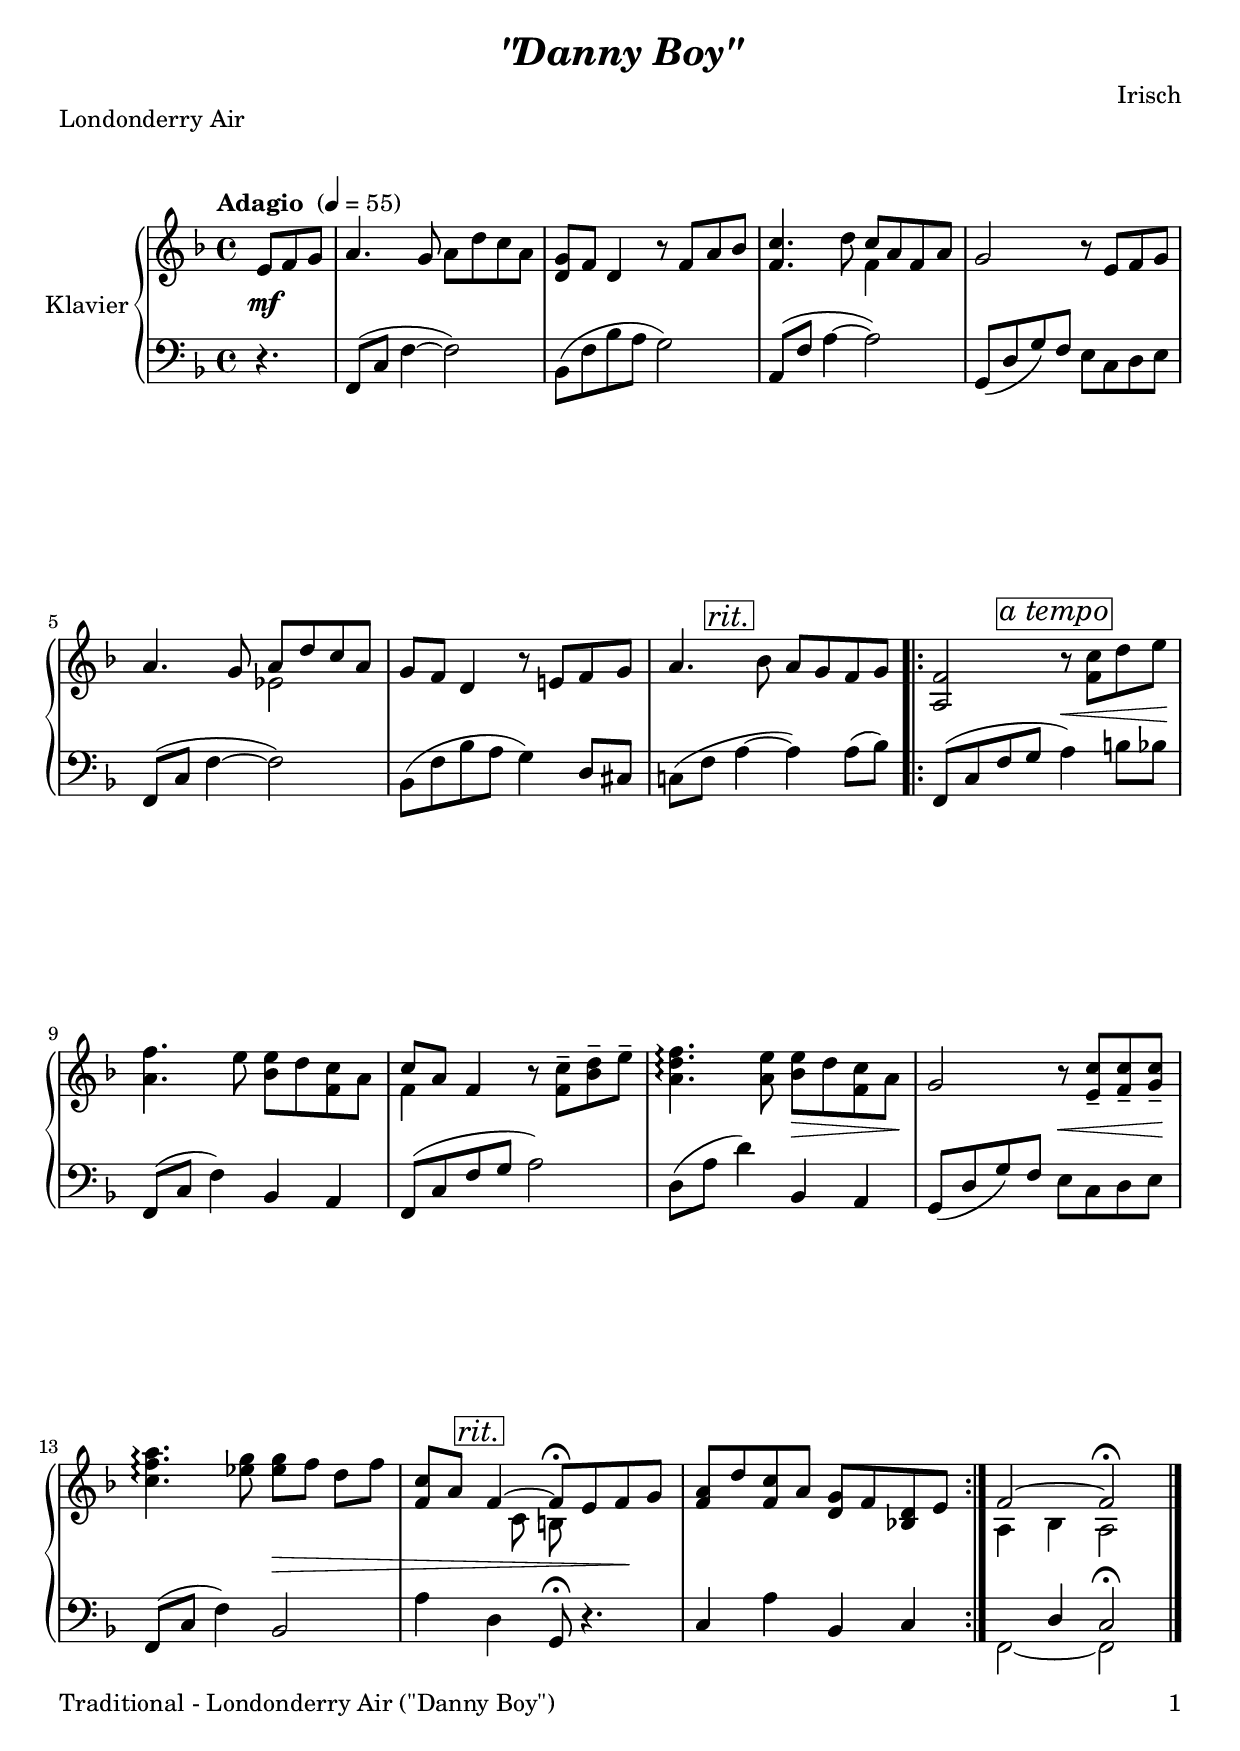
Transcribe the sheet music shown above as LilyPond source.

\version "2.24.1"
\include "deutsch.ly"

#(set-global-staff-size 21)

\header {
  title       = \markup \bold \italic "\"Danny Boy\""
  composer    = "Irisch"
%  arranger    = ""
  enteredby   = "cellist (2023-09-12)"
  piece       = "Londonderry Air"
}

voiceconsts = {
  \key f \major
  \time 4/4
%  \numericTimeSignature
  \compressEmptyMeasures
  % Set default beaming for all staves
%  \set Timing.beamExceptions = #'()
%  \set Timing.baseMoment     = #(ly:make-moment 1 4)
%  \set Timing.beatStructure  = #'(1 1 1)
  \tempo "Adagio " 4=55
}

mikl = "bright acoustic"
% mikl = "church organ"

atem = \mark \markup \box \italic "a tempo"
dcaf = \mark \markup \box \italic "D.C. al Fine"
fine = \mark \markup \box \italic "Fine"
rit  = \mark \markup \box \italic "rit."

va = \relative c' {
  \voiceconsts

  \partial 4. e8 f g
  a4. g8 a d c a
  <d, g> f d4 r8 f a b

  <f c'>4. d'8 << { c a f a } \\ { f4 s } >>
  g2 r8 e f g

  a4. g8 << { a d c a } \\ es2 >>
  g8 f d4 r8 e! f g

  a4. b8 a g f g
  \repeat volta 2 {
    <a, f'>2 r8 <f' c'> d' e

    <a, f'>4. e'8 <b e> d <f, c'> a
    << { c[ a] } \\ f4 >> f r8 <f c'>-- <b d>-- e--

    <a, d f>4.\arpeggio <a e'>8 <b e> d <f, c'> a
    g2 r8 <e c'>-- <f c'>-- <g c>--

    <c f a>4.\arpeggio <es g>8 <es g> f d[ f]
    <f, c'> a << { f4~ f8\fermata e f g } \\ { s8 c, h s4. } >>

    <f' a>8 d' <f, c'> a <d, g> f <b,! d> e
  }
  << { f2~ f\fermata } \\ { a,4 b a2 } >> \bar "|."
}

vb = \relative c, {
  \voiceconsts
  \clef "bass"

  \partial 4. r4.
  f8( c' f4~ f2)
  b,8( f' b a g2)

  a,8( f' a4~ a2)
  g,8( d' g) f e c d e

  f,( c' f4~ f2)
  b,8( f' b a g4) d8 cis

  c!( f a4~ a) a8( b)
  \repeat volta 2 {
    f,( c' f g a4) h8 b

    f,( c' f4) b, a
    f8( c' f g a2)

    d,8( a' d4) b, a
    g8( d' g) f e c d e

    f,( c' f4) b,2
    a'4 d, g,8\fermata r4.

    c4 a' b, c
  }
  << { s d c2\fermata } \\ { f,~ f } >> \bar "|."
}

vdy = {
  \partial 4 s4.\mf
  s1*6
  s4 \rit s2.
  s2 \atem s8\< s4 s8\!
  s1*2
  s2 s8\> s4 s8\!
  s2 s8\< s4 s8\!

  s2 s\>
  s4 \rit s2 s4\!
}


music = \new PianoStaff <<
  \set PianoStaff.midiInstrument = \mikl
  \set PianoStaff.instrumentName = \markup \center-column { "Klavier" }
  <<
    \new Staff {
      \transpose f f { \va }
    }
    \new Dynamics \vdy
    \new Staff {
      \transpose f f { \vb }
    }
  >>  
>>

\book {
   \paper {
    print-page-number = ##t
    print-first-page-number = ##t
    ragged-last-bottom = ##f
    oddHeaderMarkup = \markup \null
    evenHeaderMarkup = \markup \null
    oddFooterMarkup = \markup {
      \fill-line {
        \if \should-print-page-number
        "Traditional - Londonderry Air (\"Danny Boy\")" \fromproperty #'page:page-number-string
      }
    }
    evenFooterMarkup = \oddFooterMarkup
  } \score {
    \music
    \layout {}
  }

  \score {
    \unfoldRepeats \music

    \midi {
      \context {
        \Score
      }
    }
  }
}
